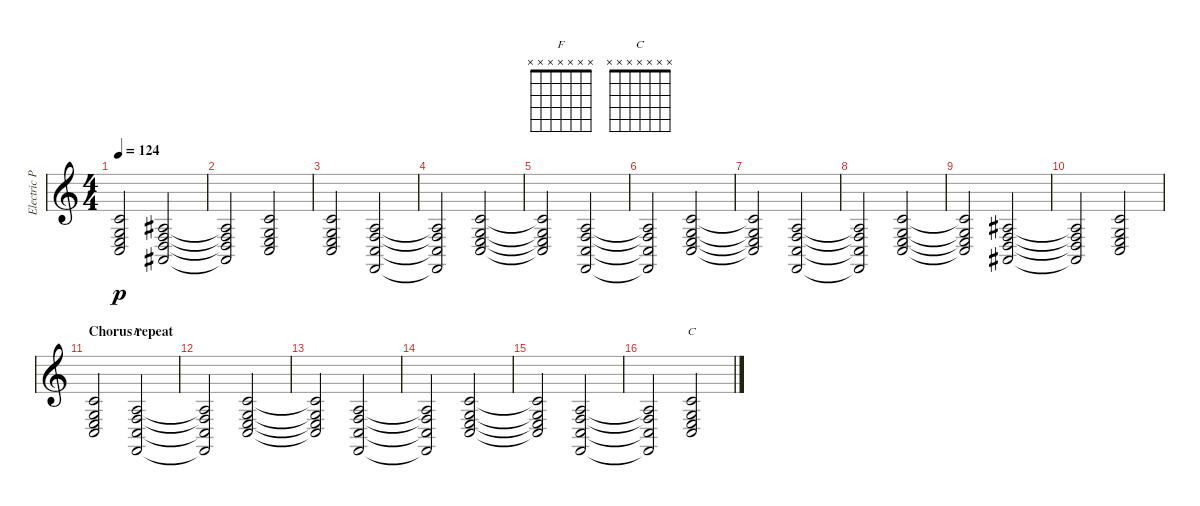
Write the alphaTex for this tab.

\track ("Electric Piano" "Electric P") {instrument electricgrandpiano}
\staff {score}
\tuning (E4 B3 G3 D3 A2 E2 B1) {hide}
\chord ("F" x x x x x x x)
\chord ("C" x x x x x x x)
\ts (4 4)
\tempo 124
\clef g2
\ks c
(1.2{t} 0.3{t} 2.4{t} 3.5{t}).2{dy p} (3.3 0.4 1.5 13.6).2 |
(3.3{t} 0.4{t} 1.5{t} 13.6{t}).2 (1.2 0.3 2.4 3.5).2 |
(1.2 0.3 2.4 3.5).2 (2.3 3.4 3.5 1.6).2 |
(2.3{t} 3.4{t} 3.5{t} 1.6{t}).2 (1.2 0.3 2.4 3.5).2 |
(1.2{t} 0.3{t} 2.4{t} 3.5{t}).2 (2.3 3.4 3.5 1.6).2 |
(2.3{t} 3.4{t} 3.5{t} 1.6{t}).2 (1.2 0.3 2.4 3.5).2 |
(1.2{t} 0.3{t} 2.4{t} 3.5{t}).2 (2.3 3.4 3.5 1.6).2 |
(2.3{t} 3.4{t} 3.5{t} 1.6{t}).2 (1.2 0.3 2.4 3.5).2 |
(1.2{t} 0.3{t} 2.4{t} 3.5{t}).2 (3.3 0.4 1.5 13.6).2 |
(3.3{t} 0.4{t} 1.5{t} 13.6{t}).2 (1.2 0.3 2.4 3.5).2 |
\section ("" "Chorus repeat")
(1.2 0.3 2.4 3.5).2 (2.3 3.4 3.5 1.6).2{ch "F"} |
(2.3{t} 3.4{t} 3.5{t} 1.6{t}).2 (1.2 0.3 2.4 3.5).2 |
(1.2{t} 0.3{t} 2.4{t} 3.5{t}).2 (2.3 3.4 3.5 1.6).2 |
(2.3{t} 3.4{t} 3.5{t} 1.6{t}).2 (1.2 0.3 2.4 3.5).2 |
(1.2{t} 0.3{t} 2.4{t} 3.5{t}).2 (2.3 3.4 3.5 1.6).2 |
(2.3{t} 3.4{t} 3.5{t} 1.6{t}).2 (1.2 0.3 2.4 3.5).2{ch "C"}
